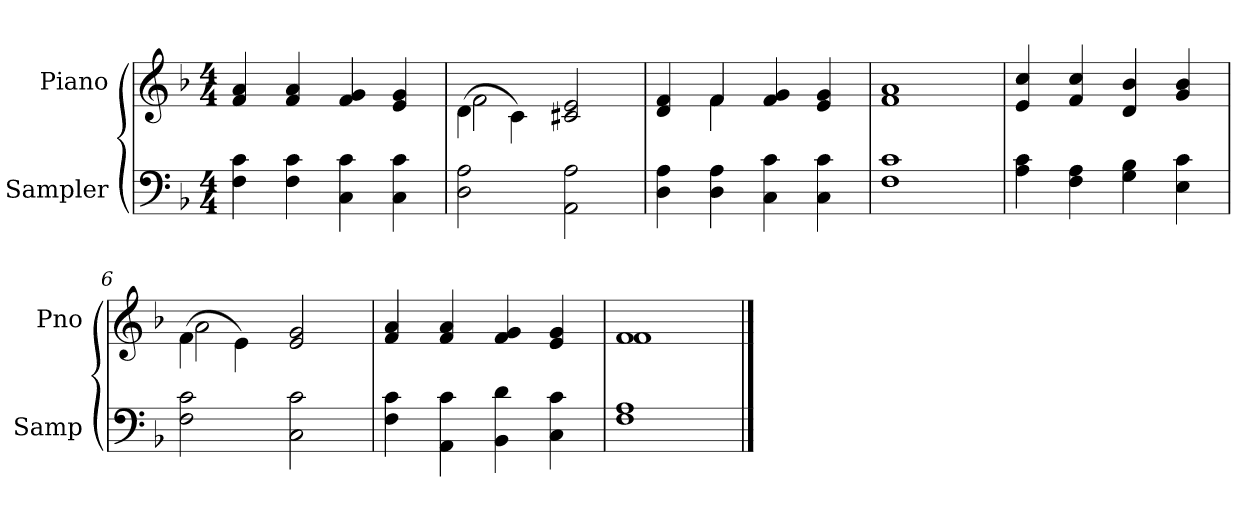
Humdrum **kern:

**kern	**kern
*part2	*part1
*staff2	*staff1
*I"Sampler	*I"Piano
*I'Samp	*I'Pno
*clefF4	*clefG2
*k[b-]	*k[b-]
*F:	*F:
*M4/4	*M4/4
=1	=1
4F 4c	4f 4a
4F 4c	4f 4a
4C 4c	4f 4g
4C 4c	4e 4g
=2	=2
*	*^
2D 2A	(4d\	2f
.	4c\)	.
2AA 2A	2c#X 2e	2ryy
=3	=3	=3
4D 4A	4d 4f	4ryy
4D 4A	4f/	4f
4C 4c	4f 4g	2ryy
4C 4c	4e 4g	.
*	*v	*v
=4	=4
1F 1c	1f 1a
=5	=5
4A 4c	4e 4cc
4F 4A	4f 4cc
4G 4B-	4d 4b-
4E 4c	4g 4b-
=6	=6
*	*^
2F 2c	(4f\	2a
.	4e\)	.
2C 2c	2e 2g	2ryy
*	*v	*v
=7	=7
4F 4c	4f 4a
4AA 4c	4f 4a
4BB- 4d	4f 4g
4C 4c	4e 4g
=8	=8
*	*^
1F 1A	1f/	1f
*	*v	*v
==	==
*-	*-
